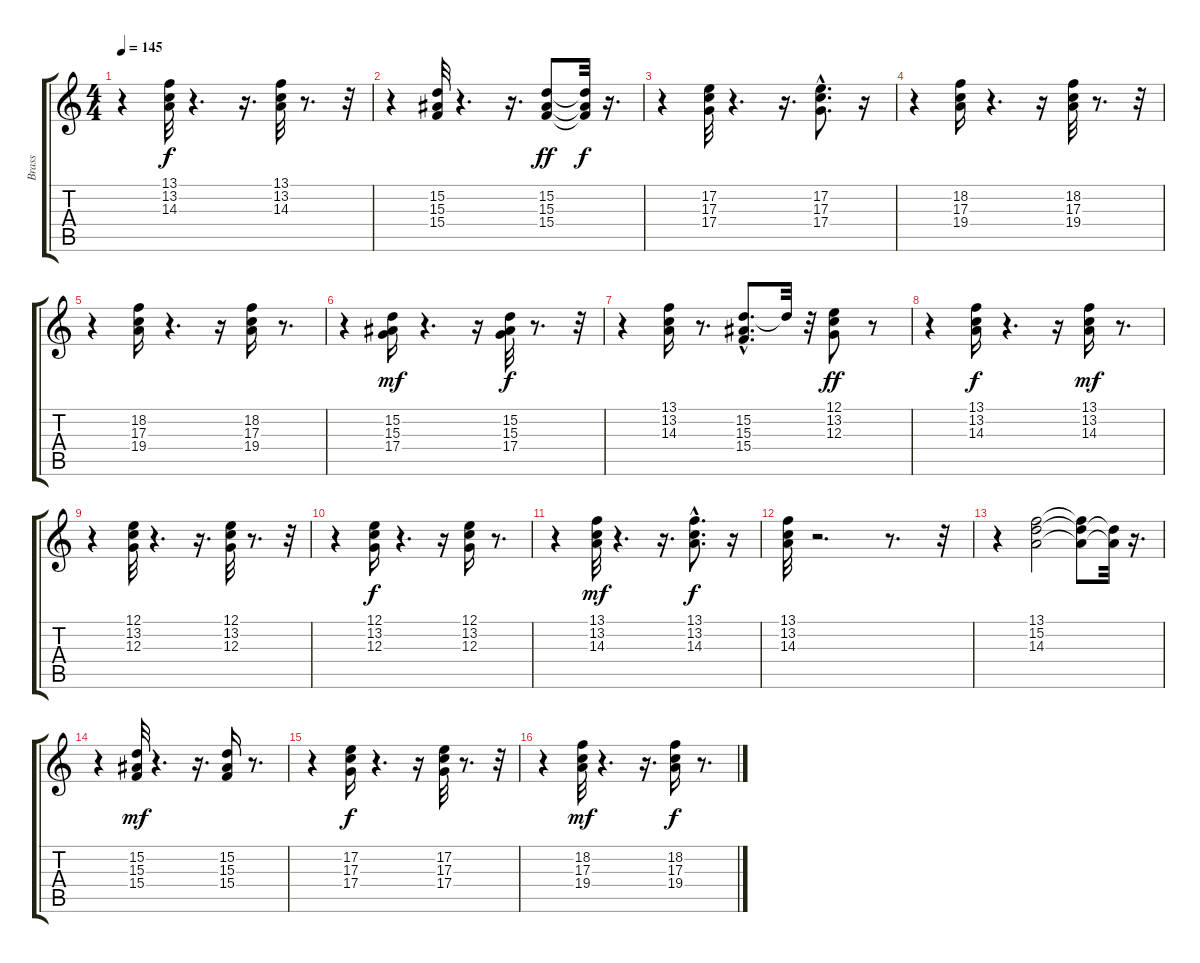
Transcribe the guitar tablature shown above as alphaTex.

\track ("Brass" "Brass") {instrument rockorgan}
\staff {score tabs}
\tuning (E4 B3 G3 D3 A2 E2) {hide}
\ts (4 4)
\tempo 145
\clef g2
\ks c
r.4{dy f} (13.1 13.2 14.3).32 r.4{d} r.16{d} (13.1 13.2 14.3).32 r.8{d} r.32 |
r.4 (15.2 15.3 15.4).32 r.4{d} r.16{d} (15.2 15.3 15.4).8{dy ff} (15.2{t} 15.3{t} 15.4{t}).32{dy f} r.16{d} |
r.4 (17.2 17.3 17.4).32 r.4{d} r.16{d} (17.2{hac} 17.3{hac} 17.4).8{d} r.16 |
r.4 (18.2 17.3 19.4).16 r.4{d} r.16 (18.2 17.3 19.4).32 r.8{d} r.32 |
r.4 (18.2 17.3 19.4).16 r.4{d} r.16 (18.2 17.3 19.4).16 r.8{d} |
r.4 (15.2 15.3 17.4).16{dy mf} r.4{d} r.16 (15.2 15.3 17.4).32{dy f} r.8{d} r.32 |
r.4 (13.1 13.2 14.3).16 r.8{d} (15.2{hac} 15.3{hac} 15.4{hac}).8{d} 15.2{t}.32 r.32 (12.1 13.2 12.3).8{dy ff} r.8 |
r.4 (13.1 13.2 14.3).16{dy f} r.4{d} r.16 (13.1 13.2 14.3).16{dy mf} r.8{d} |
r.4 (12.1 13.2 12.3).32 r.4{d} r.16{d} (12.1 13.2 12.3).32 r.8{d} r.32 |
r.4 (12.1 13.2 12.3).16{dy f} r.4{d} r.16 (12.1 13.2 12.3).16 r.8{d} |
r.4 (13.1 13.2 14.3).32{dy mf} r.4{d} r.16{d} (13.1{hac} 13.2{hac} 14.3{hac}).8{d dy f} r.16 |
(13.1 13.2 14.3).32 r.2{d} r.8{d} r.32 |
r.4 (13.1 15.2 14.3).2 (13.1{t} 15.2{t} 14.3{t}).8 (15.2{t} 14.3{t}).32 r.16{d} |
r.4 (15.2 15.3 15.4).32{dy mf} r.4{d} r.16{d} (15.2 15.3 15.4).16 r.8{d} |
r.4 (17.2 17.3 17.4).16{dy f} r.4{d} r.16 (17.2 17.3 17.4).32 r.8{d} r.32 |
r.4 (18.2 17.3 19.4).32{dy mf} r.4{d} r.16{d} (18.2 17.3 19.4).16{dy f} r.8{d}
